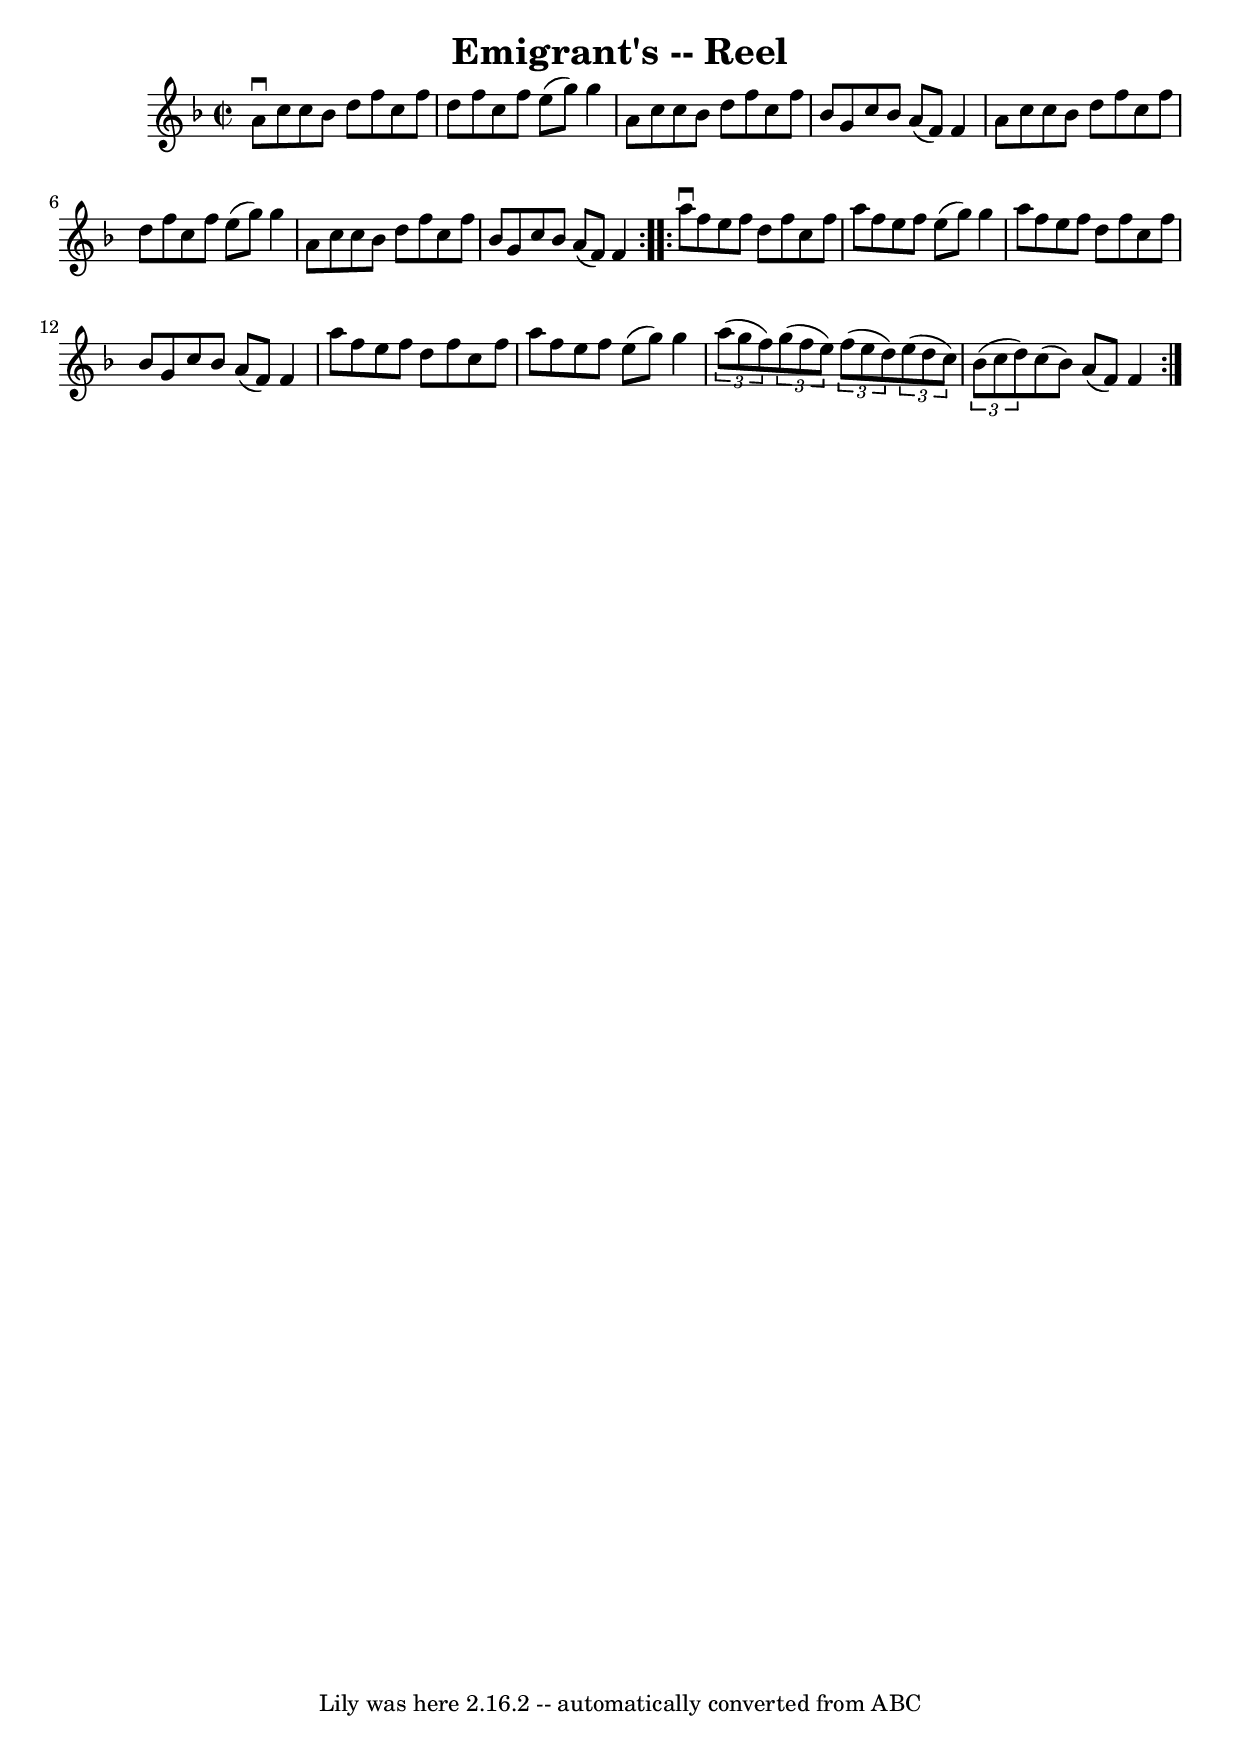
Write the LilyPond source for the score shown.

\version "2.16.2"
\include "Mammoth.ily"
\header {
  %% book = "Ryan's Mammoth Collection"
 crossRefNumber = "1"
 footnotes = "\\\\287"
  origin = "SCOTCH"
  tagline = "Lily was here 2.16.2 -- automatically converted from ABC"
  title = "Emigrant's -- Reel"

}
voicedefault =  {



  \repeat volta 2 {

    \override Staff.TimeSignature #'style = #'C
    \time 2/2 
    \key f \major
 a'8^\downbow c''8 c''8 bf'8 d''8 f''8 c''8 f''8     |
 d''8 f''8 c''8 f''8 e''8 ( g''8) g''4     |
 a'8 c''8 c''8 bf'8 d''8 f''8 c''8 f''8     |
 bf'8 g'8 c''8 bf'8 a'8 (f'8) f'4     |
 a'8 c''8 c''8 bf'8 d''8 f''8 c''8 f''8     |
 d''8 f''8 c''8 f''8 e''8 (g''8) g''4     |
 a'8 c''8 c''8 bf'8 d''8 f''8 c''8 f''8     |
 bf'8 g'8 c''8 bf'8 a'8 (f'8) f'4  
  }     

  \repeat volta 2 {
 a''8^\downbow f''8 e''8 f''8 d''8 f''8 c''8 f''8     |
 a''8 f''8 e''8 f''8 e''8 (g''8) g''4     |
 a''8 f''8 e''8 f''8 d''8 f''8 c''8 f''8  |
 bf'8 g'8 c''8 bf'8 a'8 (f'8) f'4     |
 a''8 f''8 e''8 f''8 d''8 f''8 c''8 f''8     |
 a''8 f''8 e''8 f''8 e''8 (g''8) g''4    |
    
    \times 2/3 { a''8 (g''8 f''8) 
	       }   \times 2/3 { g''8 (f''8    
				e''8) 
			      }   \times 2/3 { f''8 (e''8 d''8) 
					     }   \times 2/3 { e''8 (
							 d''8 c''8)  							    }    |
    \times 2/3 { bf'8 (c''8 d''8) 
	       } 
 c''8 (bf'8) a'8 (f'8) f'4    
  }   

}

\score{
  <<

    \context Staff="default"
    {
      \voicedefault 
      
    }

  >>
  \layout {
    
  }
  \midi {
  }

}
